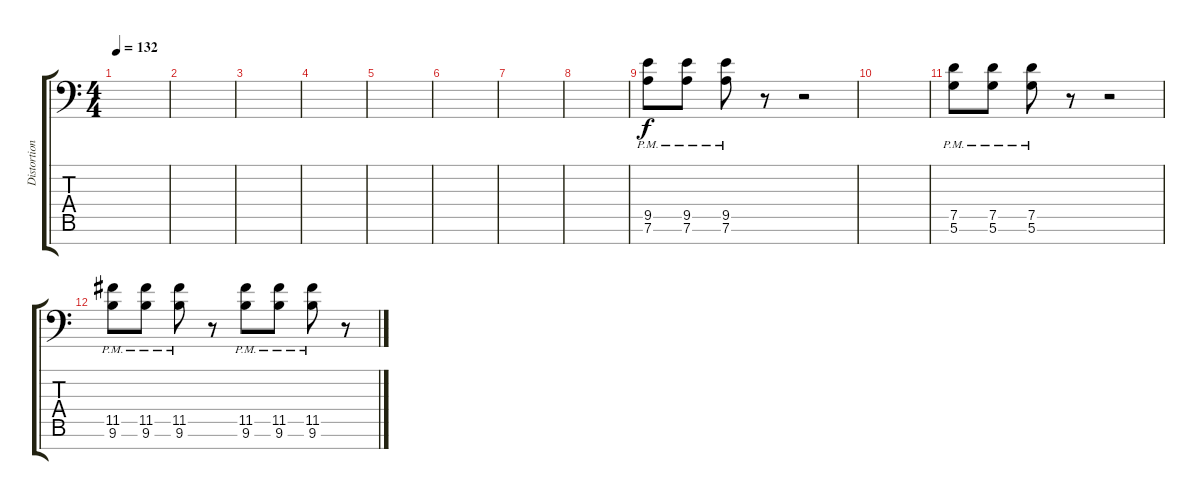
\track ("Distortion Guitar" "Distortion") {instrument distortionguitar}
\staff {score tabs}
\tuning (D4 A3 F3 C3 G2 D2 A1) {hide}
\ts (4 4)
\tempo 132
\clef f4
\ks c
|
|
|
|
|
|
|
|
(9.5{pm} 7.6{pm}).8 (9.5{pm} 7.6{pm}).8 (9.5{pm} 7.6{pm}).8 r.8 r.2 |
|
(7.5{pm} 5.6{pm}).8 (7.5{pm} 5.6{pm}).8 (7.5{pm} 5.6{pm}).8 r.8 r.2 |
(11.5{pm} 9.6{pm}).8 (11.5{pm} 9.6{pm}).8 (11.5{pm} 9.6{pm}).8 r.8 (11.5{pm} 9.6{pm}).8 (11.5{pm} 9.6{pm}).8 (11.5{pm} 9.6{pm}).8 r.8
